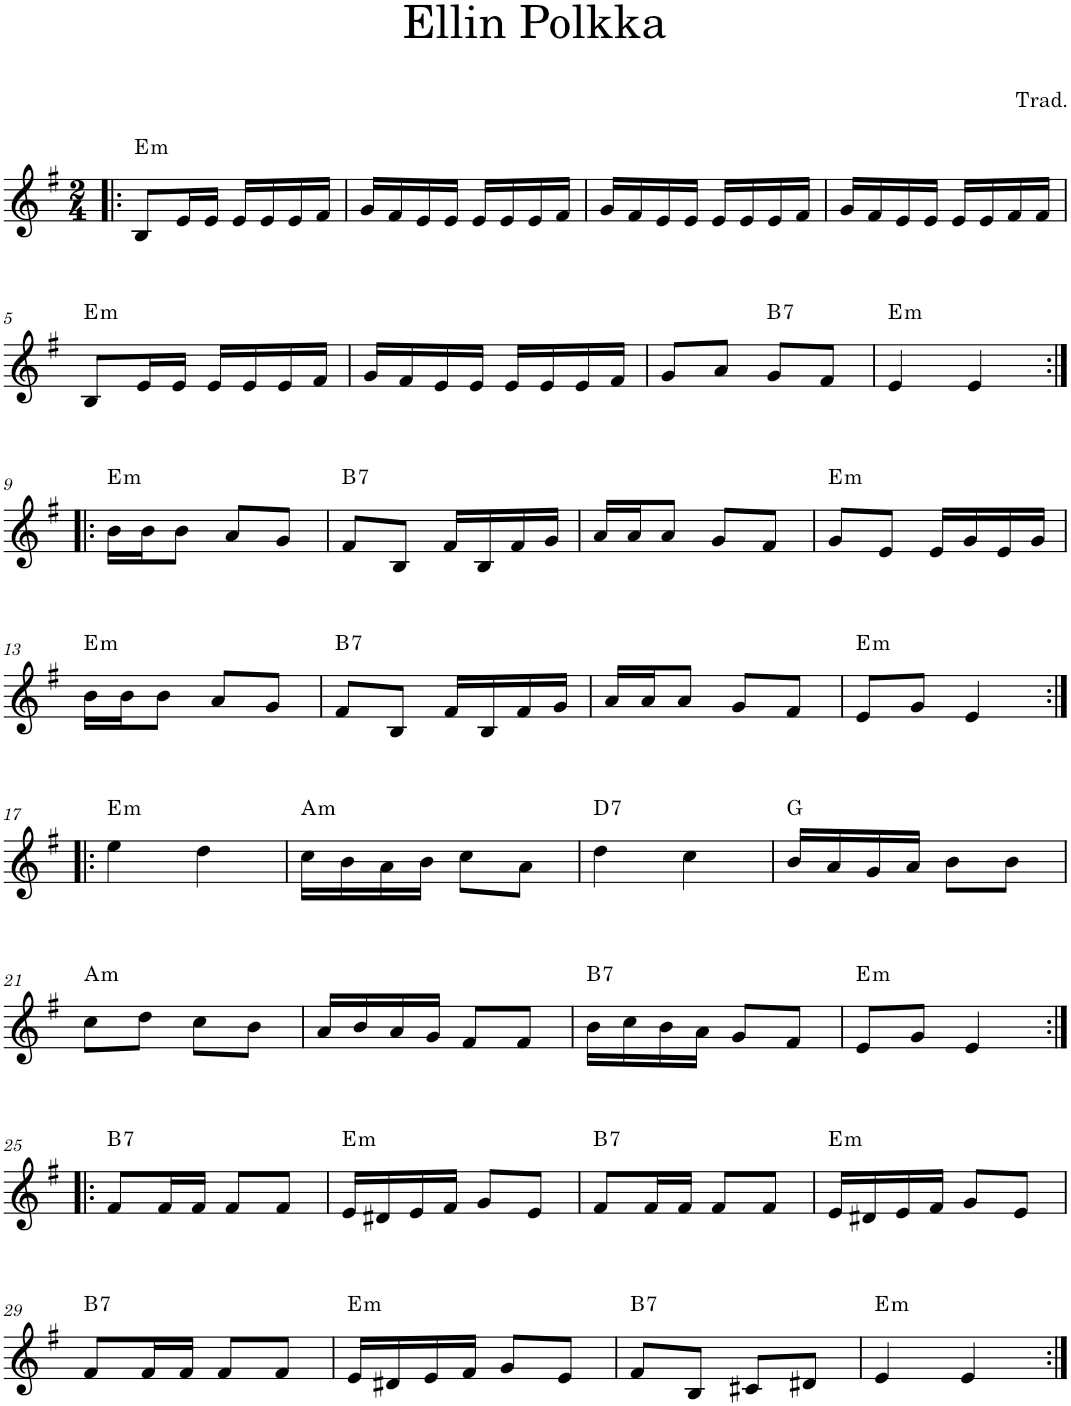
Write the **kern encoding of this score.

**kern	**harte
*part1	*part1
*staff1	*
*I"Piano	*
*I'Pno.	*
*clefG2	*
*k[f#]	*
*M2/4	*
=1!|:	=1!|:
!	!LO:H:kt=m
8B/L	E:min
16e/L	.
16e/JJ	.
16e/LL	.
16e/	.
16e/	.
16f#/JJ	.
=2	=2
16g/LL	.
16f#/	.
16e/	.
16e/JJ	.
16e/LL	.
16e/	.
16e/	.
16f#/JJ	.
=3	=3
16g/LL	.
16f#/	.
16e/	.
16e/JJ	.
16e/LL	.
16e/	.
16e/	.
16f#/JJ	.
=4	=4
16g/LL	.
16f#/	.
16e/	.
16e/JJ	.
16e/LL	.
16e/	.
16f#/	.
16f#/JJ	.
!!LO:LB:g=z
=5	=5
!	!LO:H:kt=m
8B/L	E:min
16e/L	.
16e/JJ	.
16e/LL	.
16e/	.
16e/	.
16f#/JJ	.
=6	=6
16g/LL	.
16f#/	.
16e/	.
16e/JJ	.
16e/LL	.
16e/	.
16e/	.
16f#/JJ	.
=7	=7
8g/L	.
8a/J	.
!	!LO:H:kt=7
8g/L	B:7
8f#/J	.
=8	=8
!	!LO:H:kt=m
4e/	E:min
4e/	.
!!LO:LB:g=z
=9:|!|:	=9:|!|:
!	!LO:H:kt=m
16b\LL	E:min
16b\J	.
8b\J	.
8a/L	.
8g/J	.
=10	=10
!	!LO:H:kt=7
8f#/L	B:7
8B/J	.
16f#/LL	.
16B/	.
16f#/	.
16g/JJ	.
=11	=11
16a/LL	.
16a/J	.
8a/J	.
8g/L	.
8f#/J	.
=12	=12
!	!LO:H:kt=m
8g/L	E:min
8e/J	.
16e/LL	.
16g/	.
16e/	.
16g/JJ	.
!!LO:LB:g=z
=13	=13
!	!LO:H:kt=m
16b\LL	E:min
16b\J	.
8b\J	.
8a/L	.
8g/J	.
=14	=14
!	!LO:H:kt=7
8f#/L	B:7
8B/J	.
16f#/LL	.
16B/	.
16f#/	.
16g/JJ	.
=15	=15
16a/LL	.
16a/J	.
8a/J	.
8g/L	.
8f#/J	.
=16	=16
!	!LO:H:kt=m
8e/L	E:min
8g/J	.
4e/	.
!!LO:LB:g=z
=17:|!|:	=17:|!|:
!	!LO:H:kt=m
4ee\	E:min
4dd\	.
=18	=18
!	!LO:H:kt=m
16cc\LL	A:min
16b\	.
16a\	.
16b\JJ	.
8cc\L	.
8a\J	.
=19	=19
!	!LO:H:kt=7
4dd\	D:7
4cc\	.
=20	=20
16b/LL	G:maj
16a/	.
16g/	.
16a/JJ	.
8b\L	.
8b\J	.
!!LO:LB:g=z
=21	=21
!	!LO:H:kt=m
8cc\L	A:min
8dd\J	.
8cc\L	.
8b\J	.
=22	=22
16a/LL	.
16b/	.
16a/	.
16g/JJ	.
8f#/L	.
8f#/J	.
=23	=23
!	!LO:H:kt=7
16b\LL	B:7
16cc\	.
16b\	.
16a\JJ	.
8g/L	.
8f#/J	.
=24	=24
!	!LO:H:kt=m
8e/L	E:min
8g/J	.
4e/	.
!!LO:LB:g=z
=25:|!|:	=25:|!|:
!	!LO:H:kt=7
8f#/L	B:7
16f#/L	.
16f#/JJ	.
8f#/L	.
8f#/J	.
=26	=26
!	!LO:H:kt=m
16e/LL	E:min
16d#X/	.
16e/	.
16f#/JJ	.
8g/L	.
8e/J	.
=27	=27
!	!LO:H:kt=7
8f#/L	B:7
16f#/L	.
16f#/JJ	.
8f#/L	.
8f#/J	.
=28	=28
!	!LO:H:kt=m
16e/LL	E:min
16d#X/	.
16e/	.
16f#/JJ	.
8g/L	.
8e/J	.
!!LO:LB:g=z
=29	=29
!	!LO:H:kt=7
8f#/L	B:7
16f#/L	.
16f#/JJ	.
8f#/L	.
8f#/J	.
=30	=30
!	!LO:H:kt=m
16e/LL	E:min
16d#X/	.
16e/	.
16f#/JJ	.
8g/L	.
8e/J	.
=31	=31
!	!LO:H:kt=7
8f#/L	B:7
8B/J	.
8c#X/L	.
8d#X/J	.
=32	=32
!	!LO:H:kt=m
4e/	E:min
4e/	.
=:|!	=:|!
*-	*-
